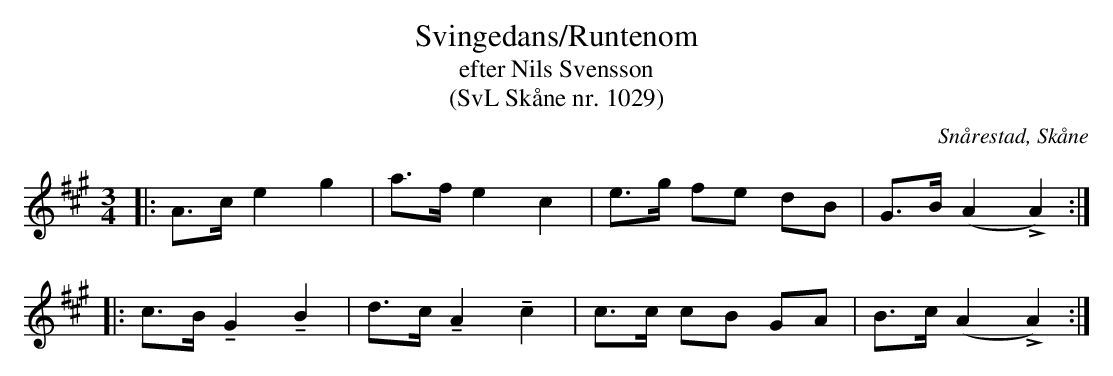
X:1
T:Svingedans/Runtenom
T:efter Nils Svensson
T:(SvL Skåne nr. 1029)
O:Snårestad, Skåne
M:3/4
L:1/8
Q:1/4=108
K:A
|: A>c e2 g2 | a>f e2 c2 | e>g fe dB | G>B (A2 LA2) :|
|: c>B !tenuto!G2 !tenuto!B2 | d>c !tenuto!A2 !tenuto!c2 | c>c cB GA | B>c (A2 LA2) :|
